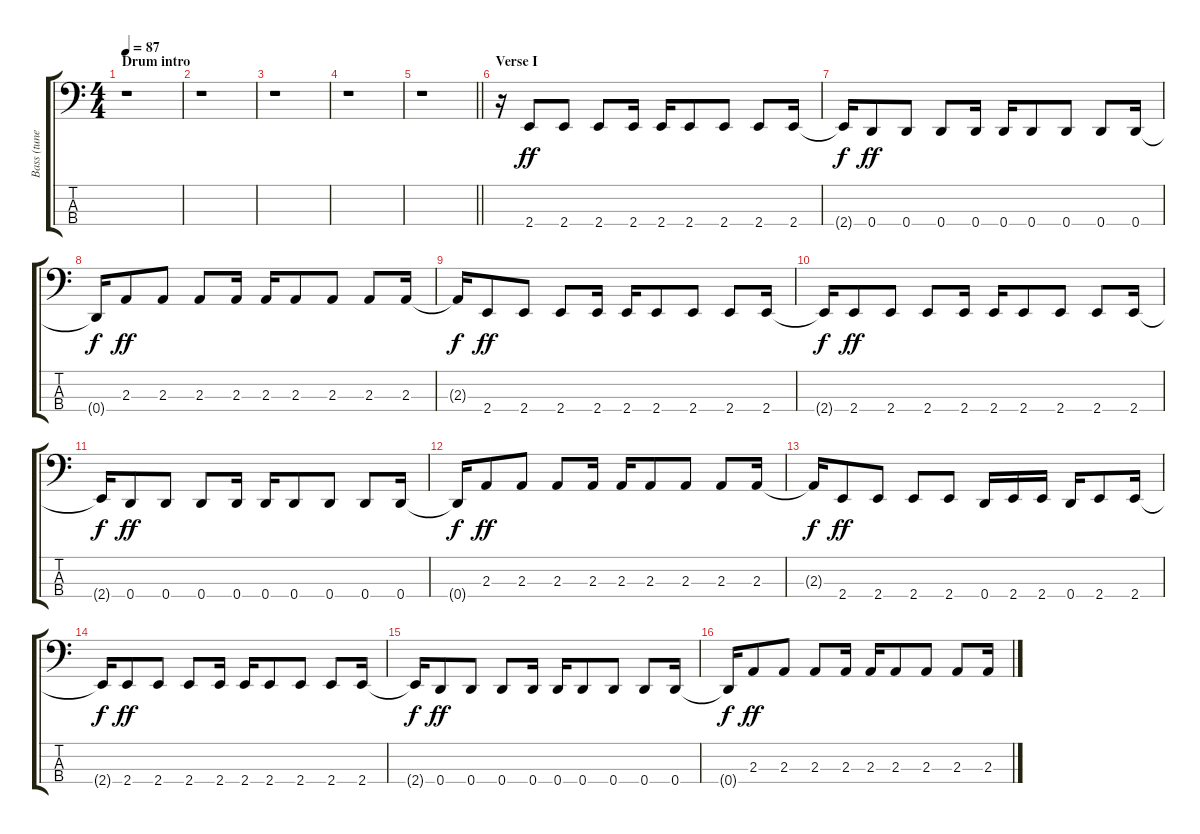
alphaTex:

\track ("Bass (tuned D)" "Bass (tune") {instrument electricbassfinger}
\staff {score tabs}
\tuning (F2 C2 G1 D1) {hide}
\ts (4 4)
\section ("" "Drum intro")
\tempo 87
\clef f4
\ks c
r.1{dy ff instrument electricbassfinger} |
r.1 |
r.1 |
r.1 |
\barLineRight lightlight
r.1 |
\section ("" "Verse I")
r.16 2.4.8 2.4.8 2.4.8 2.4.16 2.4.16 2.4.8 2.4.8 2.4.8 2.4.16 |
2.4{t}.16{dy f} 0.4.8{dy ff} 0.4.8 0.4.8 0.4.16 0.4.16 0.4.8 0.4.8 0.4.8 0.4.16 |
0.4{t}.16{dy f} 2.3.8{dy ff} 2.3.8 2.3.8 2.3.16 2.3.16 2.3.8 2.3.8 2.3.8 2.3.16 |
2.3{t}.16{dy f} 2.4.8{dy ff} 2.4.8 2.4.8 2.4.16 2.4.16 2.4.8 2.4.8 2.4.8 2.4.16 |
2.4{t}.16{dy f} 2.4.8{dy ff} 2.4.8 2.4.8 2.4.16 2.4.16 2.4.8 2.4.8 2.4.8 2.4.16 |
2.4{t}.16{dy f} 0.4.8{dy ff} 0.4.8 0.4.8 0.4.16 0.4.16 0.4.8 0.4.8 0.4.8 0.4.16 |
0.4{t}.16{dy f} 2.3.8{dy ff} 2.3.8 2.3.8 2.3.16 2.3.16 2.3.8 2.3.8 2.3.8 2.3.16 |
2.3{t}.16{dy f} 2.4.8{dy ff} 2.4.8 2.4.8 2.4.8 0.4.16 2.4.16 2.4.16 0.4.16 2.4.8 2.4.16 |
2.4{t}.16{dy f} 2.4.8{dy ff} 2.4.8 2.4.8 2.4.16 2.4.16 2.4.8 2.4.8 2.4.8 2.4.16 |
2.4{t}.16{dy f} 0.4.8{dy ff} 0.4.8 0.4.8 0.4.16 0.4.16 0.4.8 0.4.8 0.4.8 0.4.16 |
0.4{t}.16{dy f} 2.3.8{dy ff} 2.3.8 2.3.8 2.3.16 2.3.16 2.3.8 2.3.8 2.3.8 2.3.16
